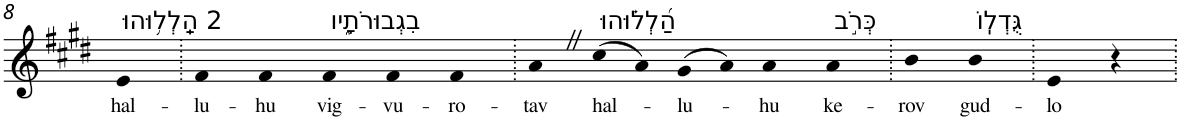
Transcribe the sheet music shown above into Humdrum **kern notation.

**kern	**text
*part1	*part1
*staff1	*staff1
*I"Piano	*
*I'Pno	*
!!LO:PB:g=z
*clefG2	*
*k[f#c#g#d#]	*
*E:	*
=8	=8
!LO:TX:a:t=2 הַֽלְל֥וּהוּ	!
!	!LO:LY:b
4e	hal-
=9.	=9.
!	!LO:LY:b
4f#	-lu-
!	!LO:LY:b
4f#	-hu
!LO:TX:a:t=בִגְבוּרֹתָ֑יו	!
!	!LO:LY:b
4f#	vig-
!	!LO:LY:b
4f#	-vu-
!	!LO:LY:b
4f#	-ro-
=10.	=10.
!	!LO:LY:b
4aZ	-tav
!LO:TX:a:t=הַ֝לְל֗וּהוּ	!
!	!LO:LY:b
(>8cc#	hal-
8a)	.
!	!LO:LY:b
(>8g#	-lu-
8a)	.
!	!LO:LY:b
4a	-hu
!LO:TX:a:t=כְּרֹ֣ב	!
!	!LO:LY:b
4a	ke-
=11.	=11.
!	!LO:LY:b
4b	-rov
!LO:TX:a:t=גֻּדְלֽוֹ	!
!	!LO:LY:b
4b	gud-
=12.	=12.
!	!LO:LY:b
4e	-lo
4r	.
=.	=.
*-	*-
